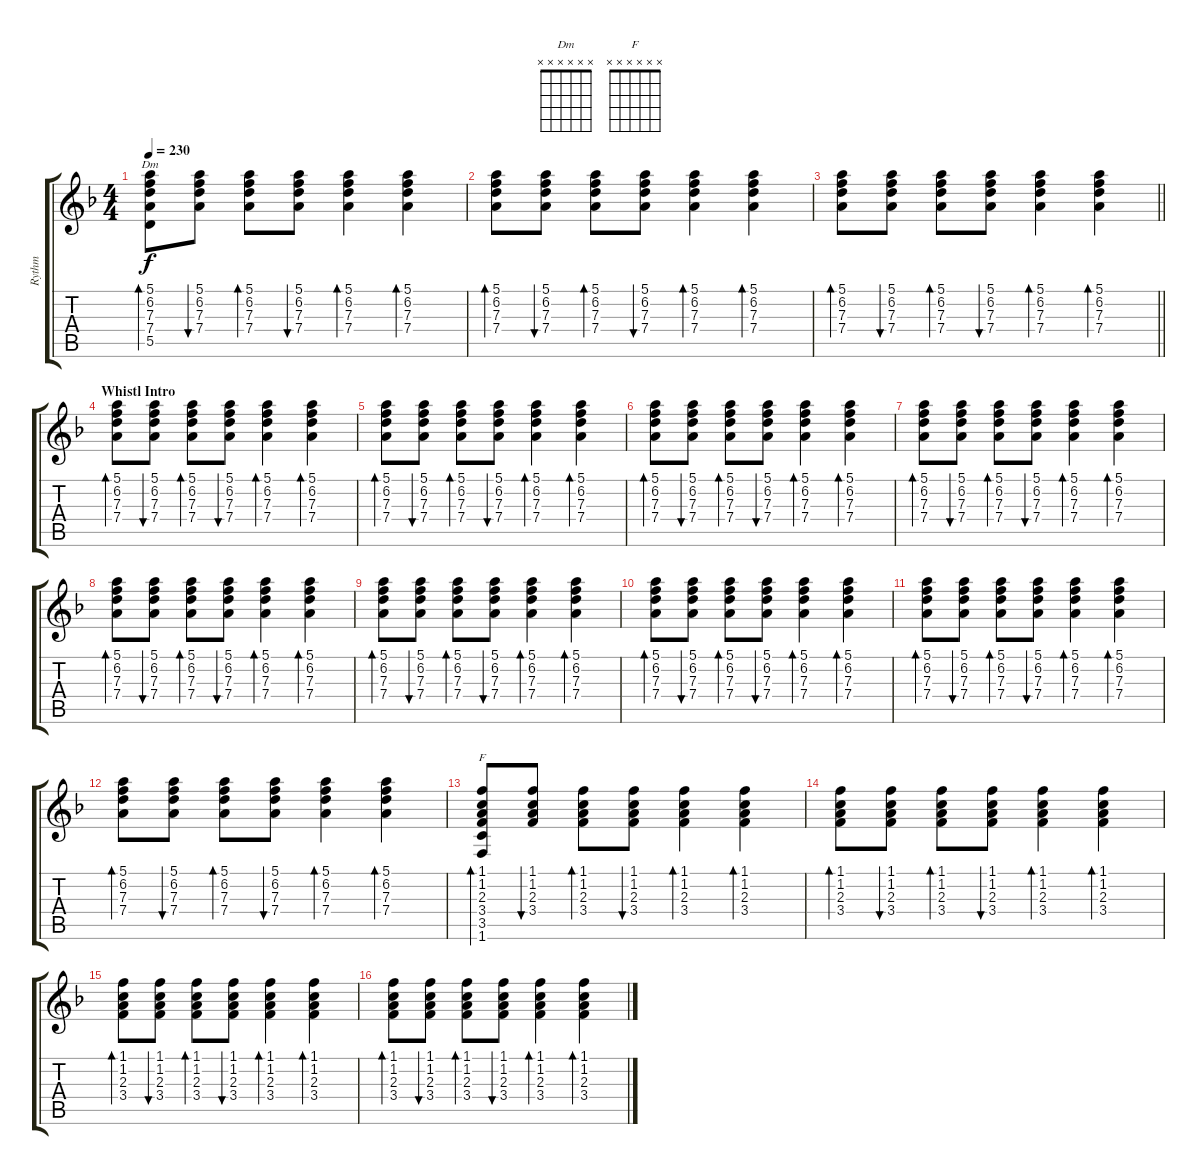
\track ("Rythm" "Rythm") {instrument acousticguitarsteel}
\staff {score tabs}
\tuning (E4 B3 G3 D3 A2 E2) {hide}
\chord ("Dm" x x x x x x)
\chord ("F" x x x x x x)
\ts (4 4)
\tempo 230
\clef g2
\ks dminor
(5.1 6.2 7.3 7.4 5.5).8{bd 30 ch "Dm" dy f instrument acousticguitarsteel} (5.1 6.2 7.3 7.4).8{bu 30} (5.1 6.2 7.3 7.4).8{bd 30} (5.1 6.2 7.3 7.4).8{bu 30} (5.1 6.2 7.3 7.4).4{bd 30} (5.1 6.2 7.3 7.4).4{bd 30} |
(5.1 6.2 7.3 7.4).8{bd 30} (5.1 6.2 7.3 7.4).8{bu 30} (5.1 6.2 7.3 7.4).8{bd 30} (5.1 6.2 7.3 7.4).8{bu 30} (5.1 6.2 7.3 7.4).4{bd 30} (5.1 6.2 7.3 7.4).4{bd 30} |
\barLineRight lightlight
(5.1 6.2 7.3 7.4).8{bd 30} (5.1 6.2 7.3 7.4).8{bu 30} (5.1 6.2 7.3 7.4).8{bd 30} (5.1 6.2 7.3 7.4).8{bu 30} (5.1 6.2 7.3 7.4).4{bd 30} (5.1 6.2 7.3 7.4).4{bd 30} |
\section ("" "Whistl Intro")
(5.1 6.2 7.3 7.4).8{bd 30} (5.1 6.2 7.3 7.4).8{bu 30} (5.1 6.2 7.3 7.4).8{bd 30} (5.1 6.2 7.3 7.4).8{bu 30} (5.1 6.2 7.3 7.4).4{bd 30} (5.1 6.2 7.3 7.4).4{bd 30} |
(5.1 6.2 7.3 7.4).8{bd 30} (5.1 6.2 7.3 7.4).8{bu 30} (5.1 6.2 7.3 7.4).8{bd 30} (5.1 6.2 7.3 7.4).8{bu 30} (5.1 6.2 7.3 7.4).4{bd 30} (5.1 6.2 7.3 7.4).4{bd 30} |
(5.1 6.2 7.3 7.4).8{bd 30} (5.1 6.2 7.3 7.4).8{bu 30} (5.1 6.2 7.3 7.4).8{bd 30} (5.1 6.2 7.3 7.4).8{bu 30} (5.1 6.2 7.3 7.4).4{bd 30} (5.1 6.2 7.3 7.4).4{bd 30} |
(5.1 6.2 7.3 7.4).8{bd 30} (5.1 6.2 7.3 7.4).8{bu 30} (5.1 6.2 7.3 7.4).8{bd 30} (5.1 6.2 7.3 7.4).8{bu 30} (5.1 6.2 7.3 7.4).4{bd 30} (5.1 6.2 7.3 7.4).4{bd 30} |
(5.1 6.2 7.3 7.4).8{bd 30} (5.1 6.2 7.3 7.4).8{bu 30} (5.1 6.2 7.3 7.4).8{bd 30} (5.1 6.2 7.3 7.4).8{bu 30} (5.1 6.2 7.3 7.4).4{bd 30} (5.1 6.2 7.3 7.4).4{bd 30} |
(5.1 6.2 7.3 7.4).8{bd 30} (5.1 6.2 7.3 7.4).8{bu 30} (5.1 6.2 7.3 7.4).8{bd 30} (5.1 6.2 7.3 7.4).8{bu 30} (5.1 6.2 7.3 7.4).4{bd 30} (5.1 6.2 7.3 7.4).4{bd 30} |
(5.1 6.2 7.3 7.4).8{bd 30} (5.1 6.2 7.3 7.4).8{bu 30} (5.1 6.2 7.3 7.4).8{bd 30} (5.1 6.2 7.3 7.4).8{bu 30} (5.1 6.2 7.3 7.4).4{bd 30} (5.1 6.2 7.3 7.4).4{bd 30} |
(5.1 6.2 7.3 7.4).8{bd 30} (5.1 6.2 7.3 7.4).8{bu 30} (5.1 6.2 7.3 7.4).8{bd 30} (5.1 6.2 7.3 7.4).8{bu 30} (5.1 6.2 7.3 7.4).4{bd 30} (5.1 6.2 7.3 7.4).4{bd 30} |
(5.1 6.2 7.3 7.4).8{bd 30} (5.1 6.2 7.3 7.4).8{bu 30} (5.1 6.2 7.3 7.4).8{bd 30} (5.1 6.2 7.3 7.4).8{bu 30} (5.1 6.2 7.3 7.4).4{bd 30} (5.1 6.2 7.3 7.4).4{bd 30} |
(1.1 1.2 2.3 3.4 3.5 1.6).8{bd 30 ch "F"} (1.1 1.2 2.3 3.4).8{bu 60} (1.1 1.2 2.3 3.4).8{bd 60} (1.1 1.2 2.3 3.4).8{bu 30} (1.1 1.2 2.3 3.4).4{bd 60} (1.1 1.2 2.3 3.4).4{bd 60} |
(1.1 1.2 2.3 3.4).8{bd 30} (1.1 1.2 2.3 3.4).8{bu 60} (1.1 1.2 2.3 3.4).8{bd 60} (1.1 1.2 2.3 3.4).8{bu 30} (1.1 1.2 2.3 3.4).4{bd 60} (1.1 1.2 2.3 3.4).4{bd 60} |
(1.1 1.2 2.3 3.4).8{bd 30} (1.1 1.2 2.3 3.4).8{bu 60} (1.1 1.2 2.3 3.4).8{bd 60} (1.1 1.2 2.3 3.4).8{bu 30} (1.1 1.2 2.3 3.4).4{bd 60} (1.1 1.2 2.3 3.4).4{bd 60} |
(1.1 1.2 2.3 3.4).8{bd 30} (1.1 1.2 2.3 3.4).8{bu 60} (1.1 1.2 2.3 3.4).8{bd 60} (1.1 1.2 2.3 3.4).8{bu 30} (1.1 1.2 2.3 3.4).4{bd 60} (1.1 1.2 2.3 3.4).4{bd 60}
